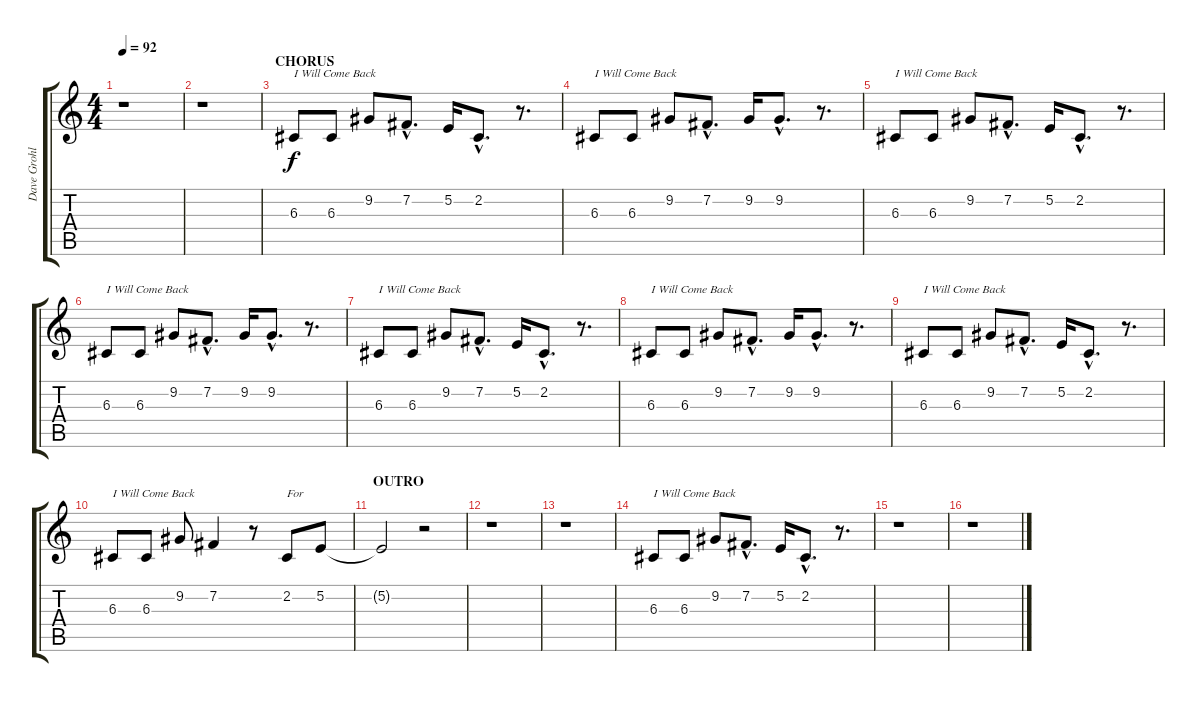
\track ("Dave Grohl (Voice)" "Dave Grohl") {instrument bassoon}
\staff {score tabs}
\tuning (E4 B3 G3 D3 A2 E2) {hide}
\ts (4 4)
\tempo 92
\clef g2
\ks c
r.1{dy f} |
r.1 |
\section ("" "CHORUS")
6.3.8{txt "I Will Come Back" volume 14} 6.3.8 9.2.8 7.2{hac}.8{d} 5.2.16 2.2{hac}.8{d} r.8{d} |
6.3.8{txt "I Will Come Back"} 6.3.8 9.2.8 7.2{hac}.8{d} 9.2.16 9.2{hac}.8{d} r.8{d} |
6.3.8{txt "I Will Come Back"} 6.3.8 9.2.8 7.2{hac}.8{d} 5.2.16 2.2{hac}.8{d} r.8{d} |
6.3.8{txt "I Will Come Back"} 6.3.8 9.2.8 7.2{hac}.8{d} 9.2.16 9.2{hac}.8{d} r.8{d} |
6.3.8{txt "I Will Come Back"} 6.3.8 9.2.8 7.2{hac}.8{d} 5.2.16 2.2{hac}.8{d} r.8{d} |
6.3.8{txt "I Will Come Back"} 6.3.8 9.2.8 7.2{hac}.8{d} 9.2.16 9.2{hac}.8{d} r.8{d} |
6.3.8{txt "I Will Come Back"} 6.3.8 9.2.8 7.2{hac}.8{d} 5.2.16 2.2{hac}.8{d} r.8{d} |
6.3.8{txt "I Will Come Back"} 6.3.8 9.2.8 7.2.4 r.8 2.2.8{txt "For"} 5.2.8 |
\section ("" "OUTRO")
5.2{t}.2 r.2 |
r.1 |
r.1 |
6.3.8{txt "I Will Come Back"} 6.3.8 9.2.8 7.2{hac}.8{d} 5.2.16 2.2{hac}.8{d} r.8{d} |
r.1 |
r.1
